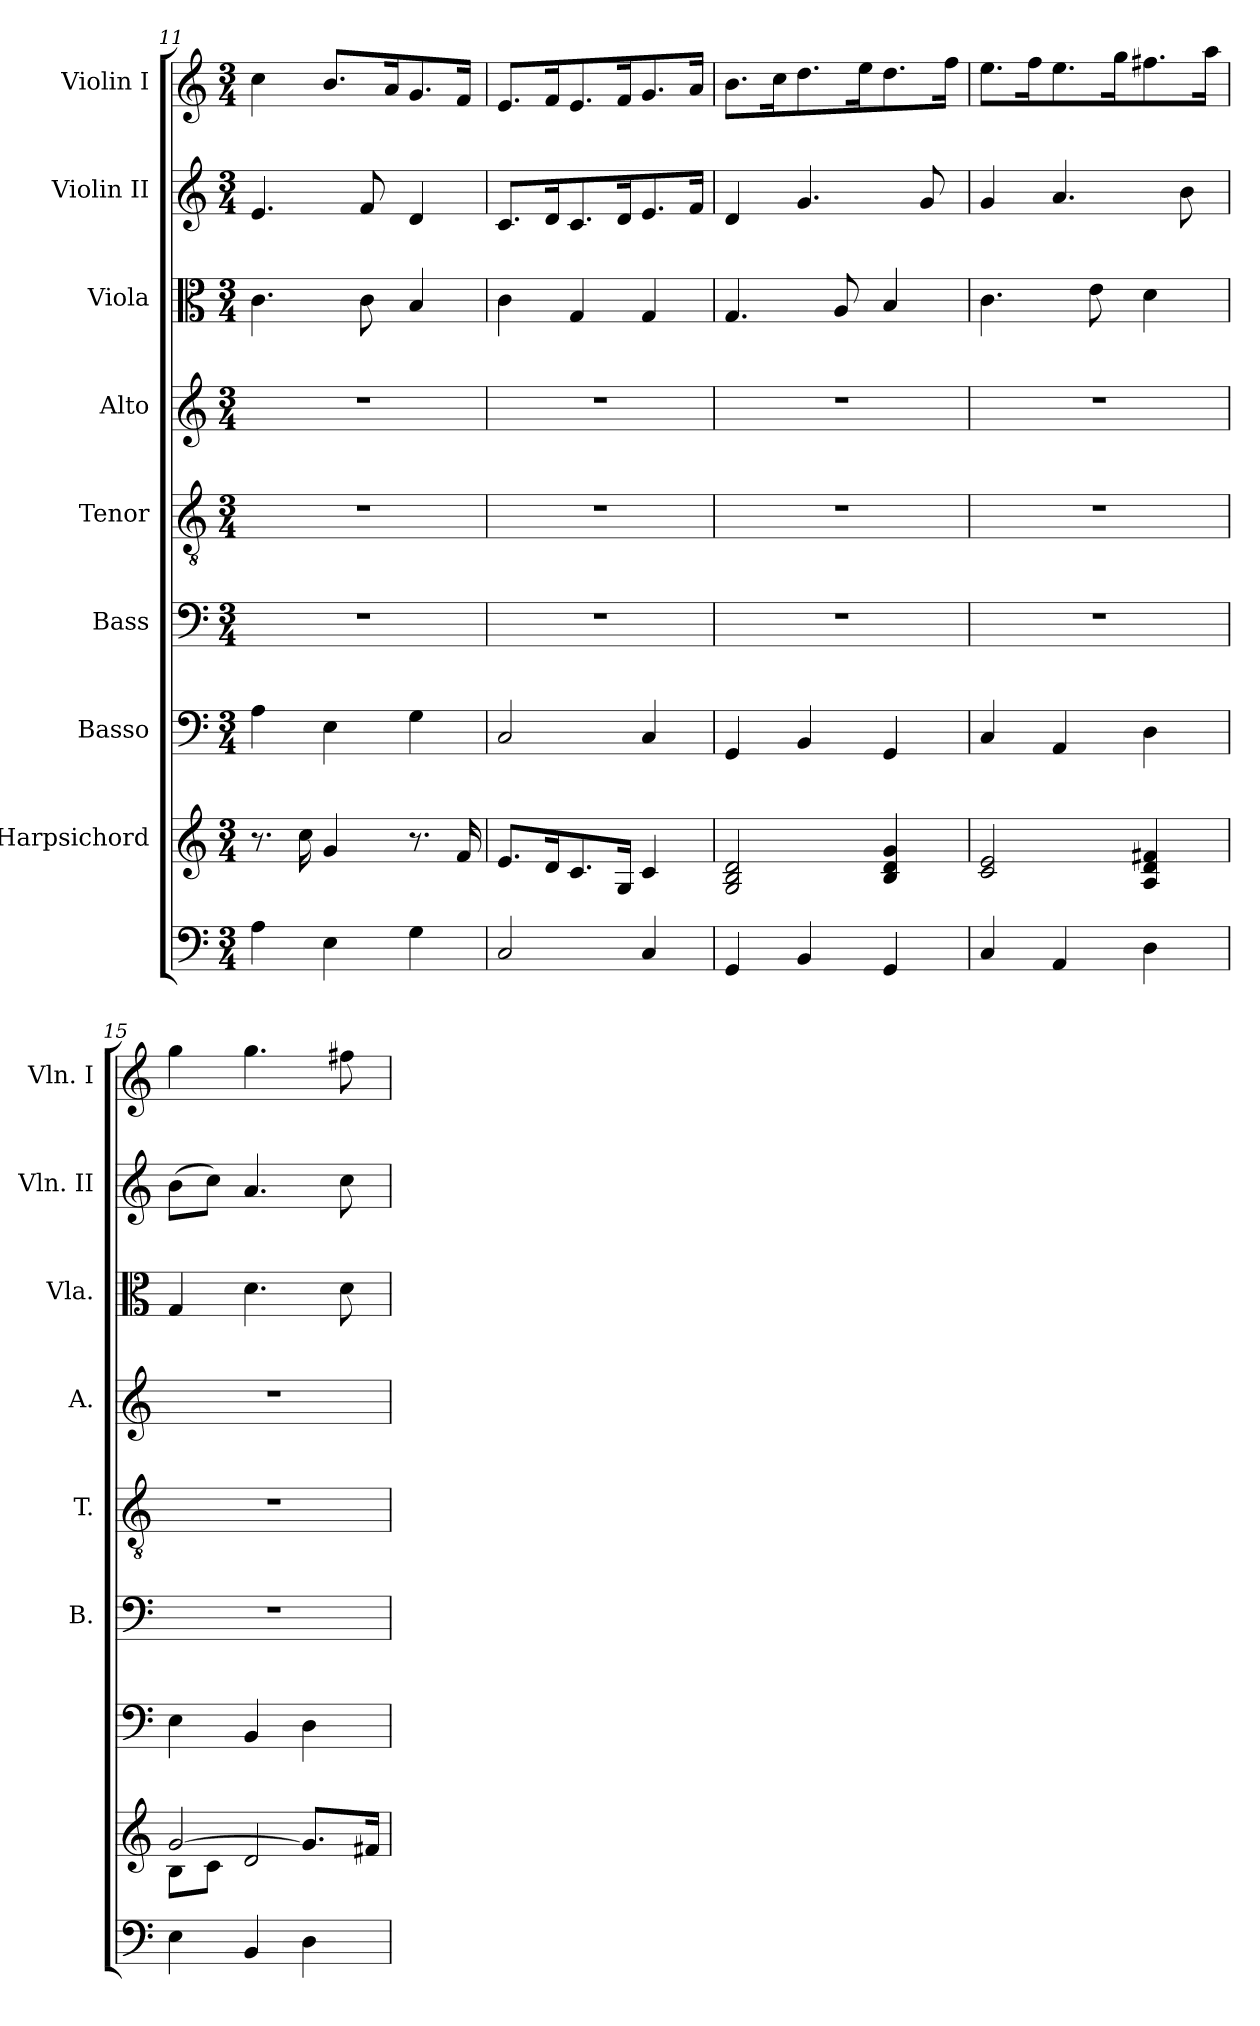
**kern	**kern	**kern	**kern	**kern	**kern	**kern	**kern	**kern
*part9	*part8	*part7	*part6	*part5	*part4	*part3	*part2	*part1
*staff9	*staff8	*staff7	*staff6	*staff5	*staff4	*staff3	*staff2	*staff1
*	*I"Harpsichord	*I"Basso	*I"Bass	*I"Tenor	*I"Alto	*I"Viola	*I"Violin II	*I"Violin I
*	*	*	*I'B.	*I'T.	*I'A.	*I'Vla.	*I'Vln. II	*I'Vln. I
!!LO:PB:g=z
*clefF4	*clefG2	*clefF4	*clefF4	*clefGv2	*clefG2	*clefC3	*clefG2	*clefG2
*	*	*	*	*ITrd7c12	*	*	*	*
*k[]	*k[]	*k[]	*k[]	*k[]	*k[]	*k[]	*k[]	*k[]
*C:	*C:	*C:	*C:	*C:	*C:	*C:	*C:	*C:
*M3/4	*M3/4	*M3/4	*M3/4	*M3/4	*M3/4	*M3/4	*M3/4	*M3/4
=11	=11	=11	=11	=11	=11	=11	=11	=11
!	!	!	!LO:N:vis=1	!LO:N:vis=1	!LO:N:vis=1	!	!	!
4Ai\	8.r	4Ai\	2.r	2.r	2.r	4.ci\	4.ei/	4cci\
.	16cci\	.	.	.	.	.	.	.
4Ei\	4gi/	4Ei\	.	.	.	.	.	8.bi/L
.	.	.	.	.	.	8ci\	8fi/	.
.	.	.	.	.	.	.	.	16ai/k
4Gi\	8.r	4Gi\	.	.	.	4Bi/	4di/	8.gi/
.	16fi/	.	.	.	.	.	.	16fi/Jk
=12	=12	=12	=12	=12	=12	=12	=12	=12
!	!	!	!LO:N:vis=1	!LO:N:vis=1	!LO:N:vis=1	!	!	!
2Ci/	8.ei/L	2Ci/	2.r	2.r	2.r	4ci\	8.ci/L	8.ei/L
.	16di/k	.	.	.	.	.	16di/k	16fi/k
.	8.ci/	.	.	.	.	4Gi/	8.ci/	8.ei/
.	16Gi/Jk	.	.	.	.	.	16di/k	16fi/k
4Ci/	4ci/	4Ci/	.	.	.	4Gi/	8.ei/	8.gi/
.	.	.	.	.	.	.	16fi/Jk	16ai/Jk
=13	=13	=13	=13	=13	=13	=13	=13	=13
!	!	!	!LO:N:vis=1	!LO:N:vis=1	!LO:N:vis=1	!	!	!
4GGi/	2Gi/ 2Bi 2di	4GGi/	2.r	2.r	2.r	4.Gi/	4di/	8.bi\L
.	.	.	.	.	.	.	.	16cci\k
4BBi/	.	4BBi/	.	.	.	.	4.gi/	8.ddi\
.	.	.	.	.	.	8Ai/	.	.
.	.	.	.	.	.	.	.	16eei\k
4GGi/	4Bi/ 4di 4gi	4GGi/	.	.	.	4Bi/	.	8.ddi\
.	.	.	.	.	.	.	8gi/	.
.	.	.	.	.	.	.	.	16ffi\Jk
=14	=14	=14	=14	=14	=14	=14	=14	=14
!	!	!	!LO:N:vis=1	!LO:N:vis=1	!LO:N:vis=1	!	!	!
4Ci/	2ci/ 2ei	4Ci/	2.r	2.r	2.r	4.ci\	4gi/	8.eei\L
.	.	.	.	.	.	.	.	16ffi\k
4AAi/	.	4AAi/	.	.	.	.	4.ai/	8.eei\
.	.	.	.	.	.	8ei\	.	.
.	.	.	.	.	.	.	.	16ggi\k
4Di\	4Ai/ 4di 4f#Xi	4Di\	.	.	.	4di\	.	8.ff#Xi\
.	.	.	.	.	.	.	8bi\	.
.	.	.	.	.	.	.	.	16aai\Jk
=15	=15	=15	=15	=15	=15	=15	=15	=15
*	*^	*	*	*	*	*	*	*
!	!	!	!	!LO:N:vis=1	!LO:N:vis=1	!LO:N:vis=1	!	!	!
4Ei\	[2gi/	8Bi\L	4Ei\	2.r	2.r	2.r	4Gi/	(8bi\L	4ggi\
.	.	8ci\J	.	.	.	.	.	8cci\J)	.
4BBi/	.	2di/	4BBi/	.	.	.	4.di\	4.ai/	4.ggi\
4Di\	8.gi/L]	.	4Di\	.	.	.	.	.	.
.	.	.	.	.	.	.	8di\	8cci\	8ff#Xi\
.	16f#Xi/Jk	.	.	.	.	.	.	.	.
*	*v	*v	*	*	*	*	*	*	*
=	=	=	=	=	=	=	=	=
*-	*-	*-	*-	*-	*-	*-	*-	*-
